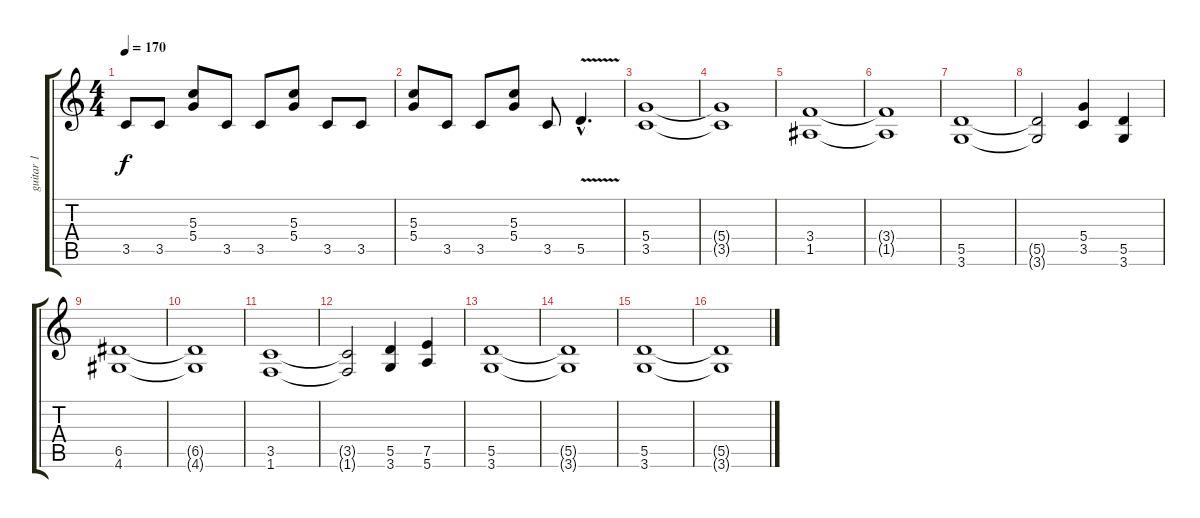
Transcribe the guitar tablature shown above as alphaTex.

\track ("guitar 1" "guitar 1") {instrument distortionguitar}
\staff {score tabs}
\tuning (E4 B3 G3 D3 A2 E2) {hide}
\ts (4 4)
\tempo 170
\clef g2
\ks c
3.5.8{dy f} 3.5.8 (5.3 5.4).8 3.5.8 3.5.8 (5.3 5.4).8 3.5.8 3.5.8 |
(5.3 5.4).8 3.5.8 3.5.8 (5.3 5.4).8 3.5.8 5.5{v hac}.4{d} |
(5.4 3.5).1 |
(5.4{t} 3.5{t}).1 |
(3.4 1.5).1 |
(3.4{t} 1.5{t}).1 |
(5.5 3.6).1 |
(5.5{t} 3.6{t}).2 (5.4 3.5).4 (5.5 3.6).4 |
(6.5 4.6).1 |
(6.5{t} 4.6{t}).1 |
(3.5 1.6).1 |
(3.5{t} 1.6{t}).2 (5.5 3.6).4 (7.5 5.6).4 |
(5.5 3.6).1 |
(5.5{t} 3.6{t}).1 |
(5.5 3.6).1 |
(5.5{t} 3.6{t}).1
